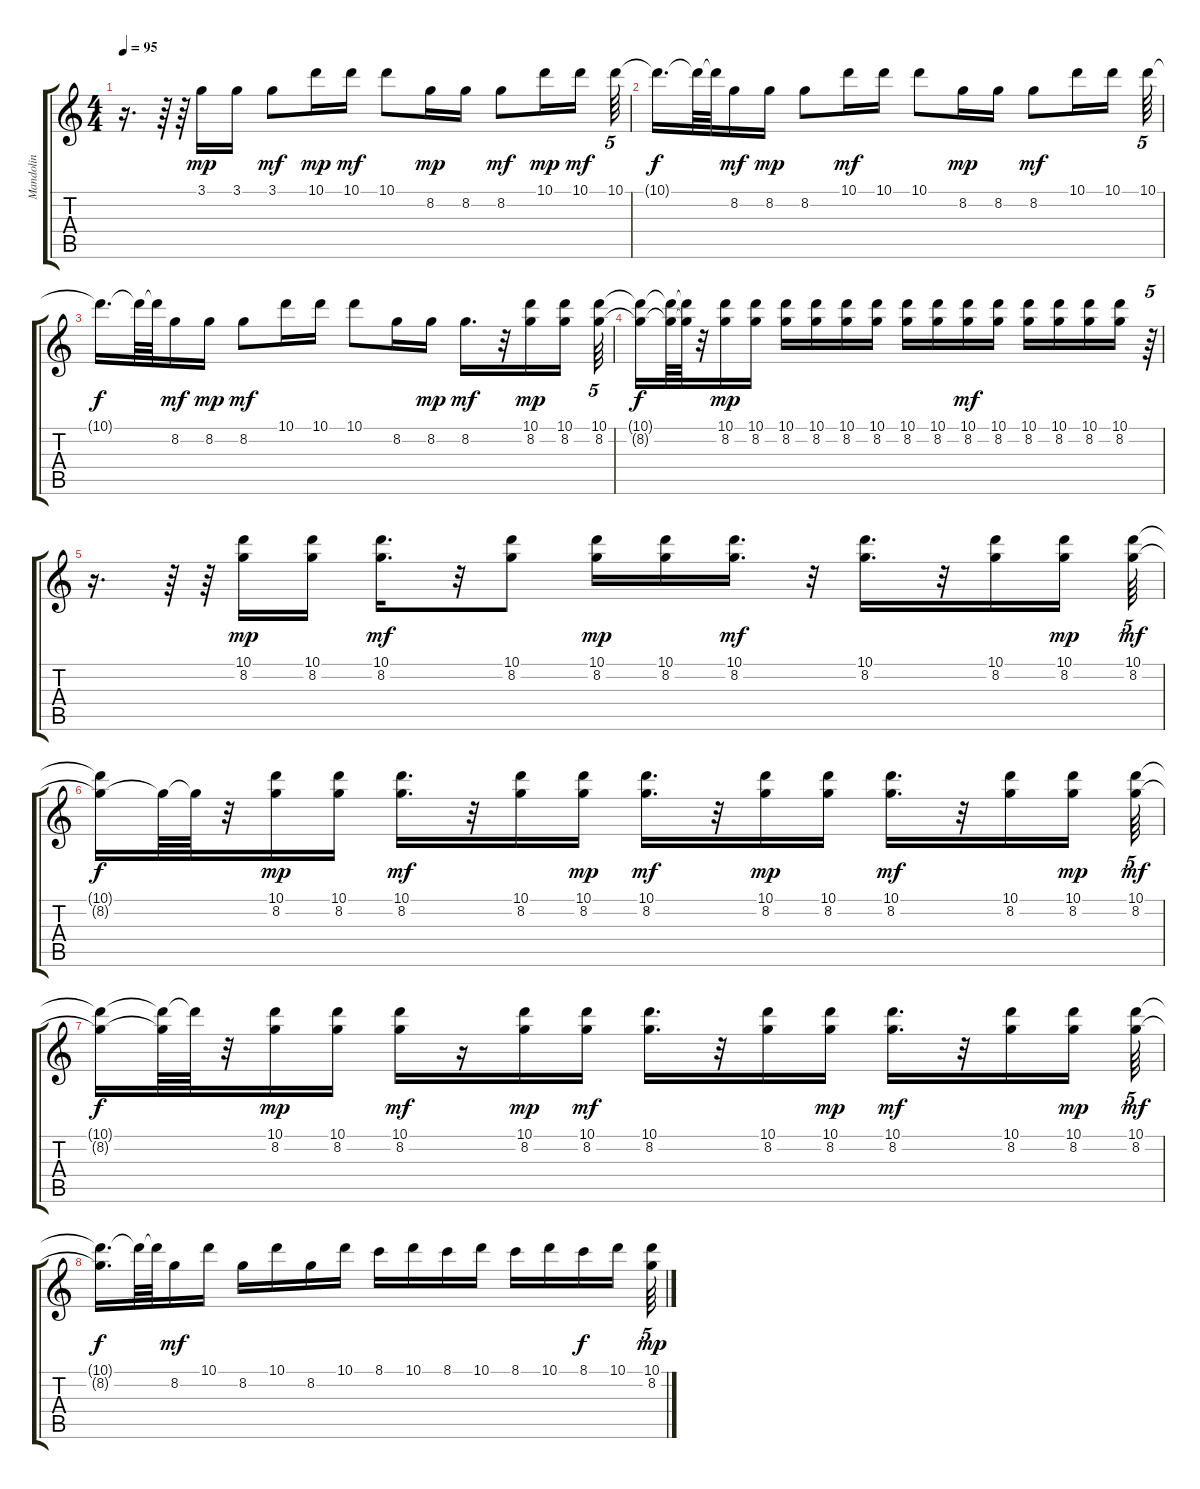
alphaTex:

\track ("Mandolin" "Mandolin") {instrument acousticguitarsteel}
\staff {score tabs}
\tuning (E4 B3 G3 D3 A2 E2) {hide}
\ts (4 4)
\tempo 95
\clef g2
\ks c
r.16{d dy f} r.64 r.64 3.1.16{dy mp} 3.1.16 3.1.8{dy mf} 10.1.16{dy mp} 10.1.16{dy mf} 10.1.8 8.2.16{dy mp} 8.2.16 8.2.8{dy mf} 10.1.16{dy mp} 10.1.16{dy mf} 10.1.64{tu (5 4)} |
10.1{t}.16{d dy f} 10.1{t}.64 10.1{t}.64 8.2.16{dy mf} 8.2.16{dy mp} 8.2.8 10.1.16{dy mf} 10.1.16 10.1.8 8.2.16{dy mp} 8.2.16 8.2.8{dy mf} 10.1.16 10.1.16 10.1.64{tu (5 4)} |
10.1{t}.16{d dy f} 10.1{t}.64 10.1{t}.64 8.2.16{dy mf} 8.2.16{dy mp} 8.2.8{dy mf} 10.1.16 10.1.16 10.1.8 8.2.16 8.2.16{dy mp} 8.2.16{d dy mf} r.32 (10.1 8.2).16{dy mp} (10.1 8.2).16 (10.1 8.2).64{tu (5 4)} |
(10.1{t} 8.2{t}).16{dy f} (10.1{t} 8.2{t}).64 (10.1{t} 8.2{t}).64 r.32 (10.1 8.2).16{dy mp} (10.1 8.2).16 (10.1 8.2).16 (10.1 8.2).16 (10.1 8.2).16 (10.1 8.2).16 (10.1 8.2).16 (10.1 8.2).16 (10.1 8.2).16{dy mf} (10.1 8.2).16 (10.1 8.2).16 (10.1 8.2).16 (10.1 8.2).16 (10.1 8.2).16 r.64{tu (5 4)} |
r.16{d} r.64 r.64 (10.1 8.2).16{dy mp} (10.1 8.2).16 (10.1 8.2).16{d dy mf} r.32 (10.1 8.2).8 (10.1 8.2).16{dy mp} (10.1 8.2).16 (10.1 8.2).16{d dy mf} r.32 (10.1 8.2).16{d} r.32 (10.1 8.2).16 (10.1 8.2).16{dy mp} (10.1 8.2).64{tu (5 4) dy mf} |
(10.1{t} 8.2{t}).16{dy f} 8.2{t}.64 8.2{t}.64 r.32 (10.1 8.2).16{dy mp} (10.1 8.2).16 (10.1 8.2).16{d dy mf} r.32 (10.1 8.2).16 (10.1 8.2).16{dy mp} (10.1 8.2).16{d dy mf} r.32 (10.1 8.2).16{dy mp} (10.1 8.2).16 (10.1 8.2).16{d dy mf} r.32 (10.1 8.2).16 (10.1 8.2).16{dy mp} (10.1 8.2).64{tu (5 4) dy mf} |
(10.1{t} 8.2{t}).16{dy f} (10.1{t} 8.2{t}).64 10.1{t}.64 r.32 (10.1 8.2).16{dy mp} (10.1 8.2).16 (10.1 8.2).16{dy mf} r.16 (10.1 8.2).16{dy mp} (10.1 8.2).16{dy mf} (10.1 8.2).16{d} r.32 (10.1 8.2).16 (10.1 8.2).16{dy mp} (10.1 8.2).16{d dy mf} r.32 (10.1 8.2).16 (10.1 8.2).16{dy mp} (10.1 8.2).64{tu (5 4) dy mf} |
(10.1{t} 8.2{t}).16{d dy f} 10.1{t}.64 10.1{t}.64 8.2.16{dy mf} 10.1.16 8.2.16 10.1.16 8.2.16 10.1.16 8.1.16 10.1.16 8.1.16 10.1.16 8.1.16 10.1.16 8.1.16{dy f} 10.1.16 (10.1 8.2).64{tu (5 4) dy mp}
